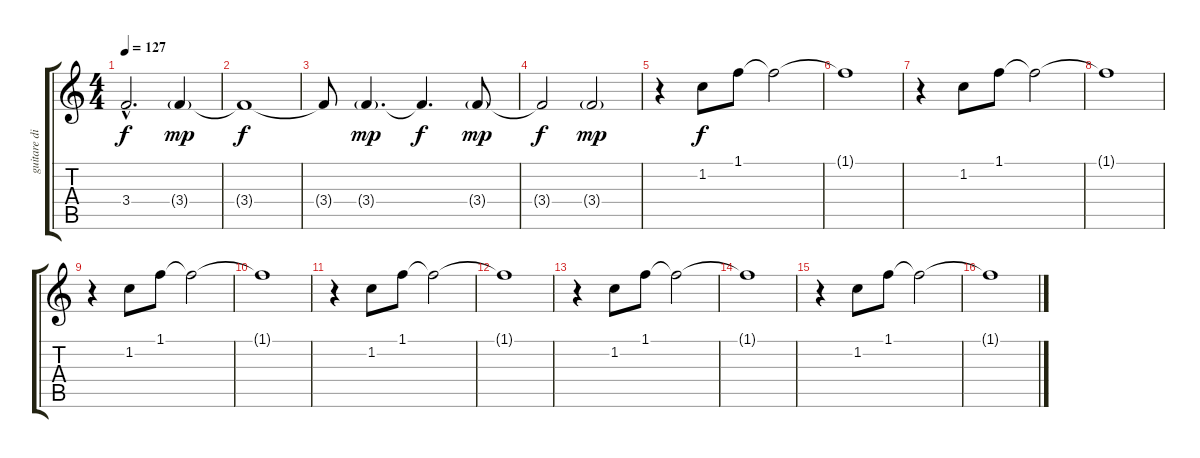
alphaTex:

\track ("guitare distorsion" "guitare di") {instrument distortionguitar}
\staff {score tabs}
\tuning (E4 B3 G3 D3 A2 E2) {hide}
\ts (4 4)
\tempo 127
\clef g2
\ks c
3.4{hac}.2{d dy f} 3.4{g}.4{dy mp} |
3.4{t}.1{dy f} |
3.4{t}.8 3.4{g}.4{d dy mp} 3.4{t}.4{d dy f} 3.4{g}.8{dy mp} |
3.4{t}.2{dy f} 3.4{g}.2{dy mp} |
r.4 1.2.8{dy f} 1.1.8 1.1{t}.2 |
1.1{t}.1 |
r.4 1.2.8 1.1.8 1.1{t}.2 |
1.1{t}.1 |
r.4 1.2.8 1.1.8 1.1{t}.2 |
1.1{t}.1 |
r.4 1.2.8 1.1.8 1.1{t}.2 |
1.1{t}.1 |
r.4 1.2.8 1.1.8 1.1{t}.2 |
1.1{t}.1 |
r.4 1.2.8 1.1.8 1.1{t}.2 |
1.1{t}.1
